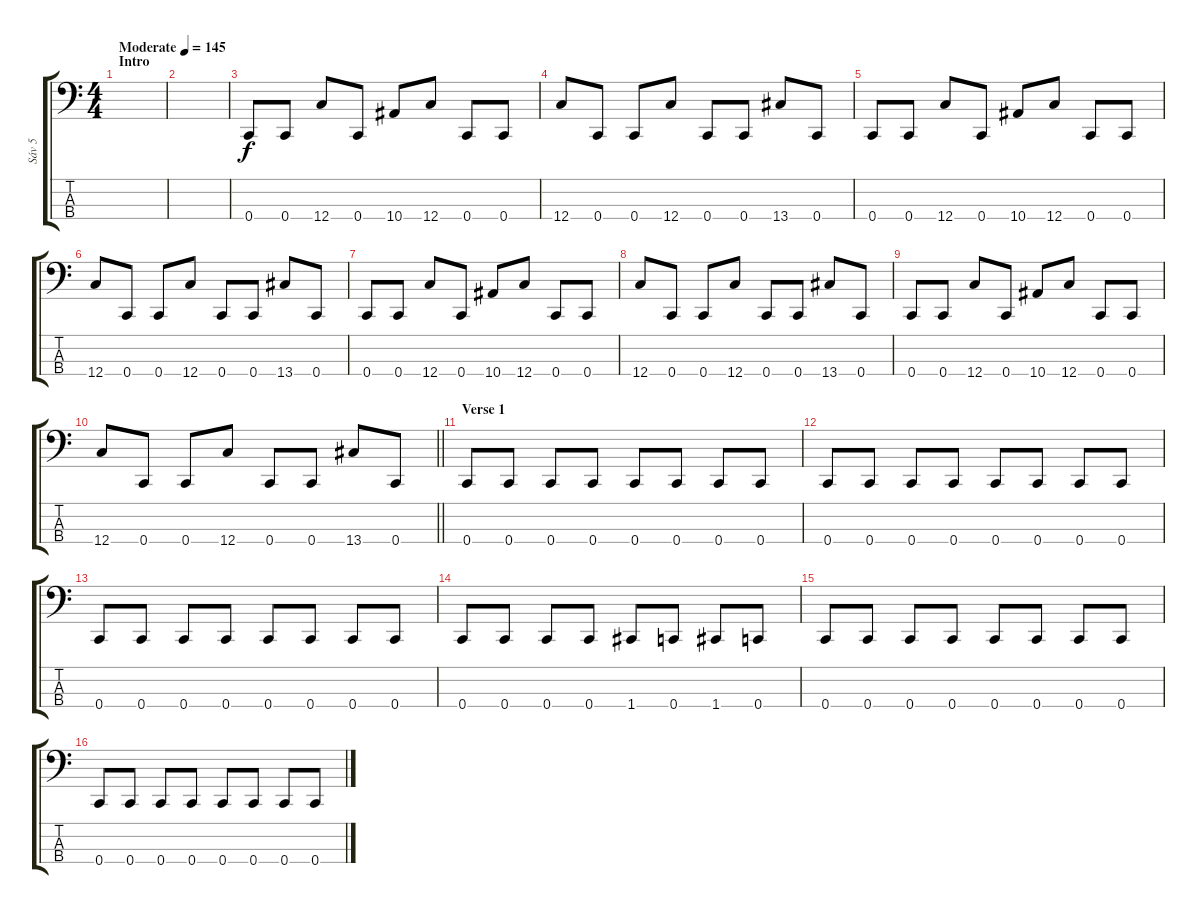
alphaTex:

\track ("Sáv 5" "Sáv 5") {instrument electricbassfinger}
\staff {score tabs}
\tuning (F2 C2 G1 C1) {hide}
\ts (4 4)
\section ("" "Intro")
\tempo (145 "Moderate")
\clef f4
\ks c
|
|
0.4.8 0.4.8 12.4.8 0.4.8 10.4.8 12.4.8 0.4.8 0.4.8 |
12.4.8 0.4.8 0.4.8 12.4.8 0.4.8 0.4.8 13.4.8 0.4.8 |
0.4.8 0.4.8 12.4.8 0.4.8 10.4.8 12.4.8 0.4.8 0.4.8 |
12.4.8 0.4.8 0.4.8 12.4.8 0.4.8 0.4.8 13.4.8 0.4.8 |
0.4.8 0.4.8 12.4.8 0.4.8 10.4.8 12.4.8 0.4.8 0.4.8 |
12.4.8 0.4.8 0.4.8 12.4.8 0.4.8 0.4.8 13.4.8 0.4.8 |
0.4.8 0.4.8 12.4.8 0.4.8 10.4.8 12.4.8 0.4.8 0.4.8 |
\barLineRight lightlight
12.4.8 0.4.8 0.4.8 12.4.8 0.4.8 0.4.8 13.4.8 0.4.8 |
\section ("" "Verse 1")
0.4.8 0.4.8 0.4.8 0.4.8 0.4.8 0.4.8 0.4.8 0.4.8 |
0.4.8 0.4.8 0.4.8 0.4.8 0.4.8 0.4.8 0.4.8 0.4.8 |
0.4.8 0.4.8 0.4.8 0.4.8 0.4.8 0.4.8 0.4.8 0.4.8 |
0.4.8 0.4.8 0.4.8 0.4.8 1.4.8 0.4.8 1.4.8 0.4.8 |
0.4.8 0.4.8 0.4.8 0.4.8 0.4.8 0.4.8 0.4.8 0.4.8 |
0.4.8 0.4.8 0.4.8 0.4.8 0.4.8 0.4.8 0.4.8 0.4.8
